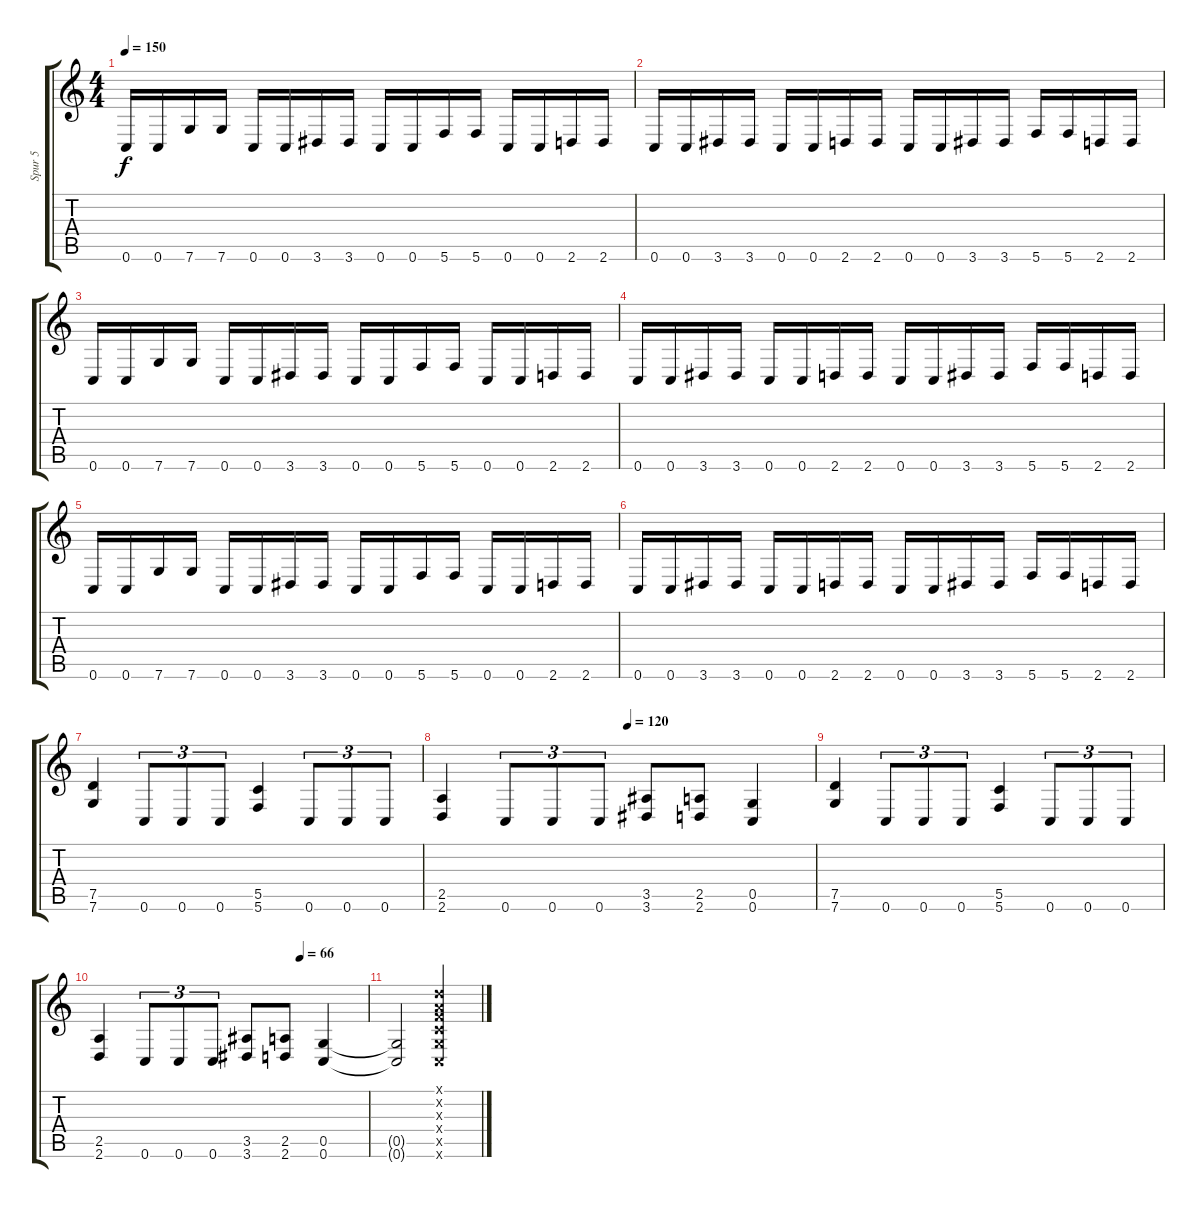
\track ("Spur 5" "Spur 5") {instrument overdrivenguitar}
\staff {score tabs}
\tuning (D4 A3 F3 C3 G2 C2) {hide}
\ts (4 4)
\tempo 150
\clef g2
\ks c
0.6.16{dy f} 0.6.16 7.6.16 7.6.16 0.6.16 0.6.16 3.6.16 3.6.16 0.6.16 0.6.16 5.6.16 5.6.16 0.6.16 0.6.16 2.6.16 2.6.16 |
0.6.16 0.6.16 3.6.16 3.6.16 0.6.16 0.6.16 2.6.16 2.6.16 0.6.16 0.6.16 3.6.16 3.6.16 5.6.16 5.6.16 2.6.16 2.6.16 |
0.6.16 0.6.16 7.6.16 7.6.16 0.6.16 0.6.16 3.6.16 3.6.16 0.6.16 0.6.16 5.6.16 5.6.16 0.6.16 0.6.16 2.6.16 2.6.16 |
0.6.16 0.6.16 3.6.16 3.6.16 0.6.16 0.6.16 2.6.16 2.6.16 0.6.16 0.6.16 3.6.16 3.6.16 5.6.16 5.6.16 2.6.16 2.6.16 |
0.6.16 0.6.16 7.6.16 7.6.16 0.6.16 0.6.16 3.6.16 3.6.16 0.6.16 0.6.16 5.6.16 5.6.16 0.6.16 0.6.16 2.6.16 2.6.16 |
0.6.16 0.6.16 3.6.16 3.6.16 0.6.16 0.6.16 2.6.16 2.6.16 0.6.16 0.6.16 3.6.16 3.6.16 5.6.16 5.6.16 2.6.16 2.6.16 |
(7.5 7.6).4 0.6.8{tu (3 2)} 0.6.8{tu (3 2)} 0.6.8{tu (3 2)} (5.5 5.6).4 0.6.8{tu (3 2)} 0.6.8{tu (3 2)} 0.6.8{tu (3 2)} |
\tempo (120 0.5)
(2.5 2.6).4 0.6.8{tu (3 2)} 0.6.8{tu (3 2)} 0.6.8{tu (3 2)} (3.5 3.6).8 (2.5 2.6).8 (0.5 0.6).4 |
(7.5 7.6).4 0.6.8{tu (3 2)} 0.6.8{tu (3 2)} 0.6.8{tu (3 2)} (5.5 5.6).4 0.6.8{tu (3 2)} 0.6.8{tu (3 2)} 0.6.8{tu (3 2)} |
\tempo (66 0.75)
(2.5 2.6).4 0.6.8{tu (3 2)} 0.6.8{tu (3 2)} 0.6.8{tu (3 2)} (3.5 3.6).8 (2.5 2.6).8 (0.5 0.6).4 |
(0.5{t} 0.6{t}).2 (0.1{x} 0.2{x} 0.3{x} 0.4{x} 0.5{x} 0.6{x}).2
